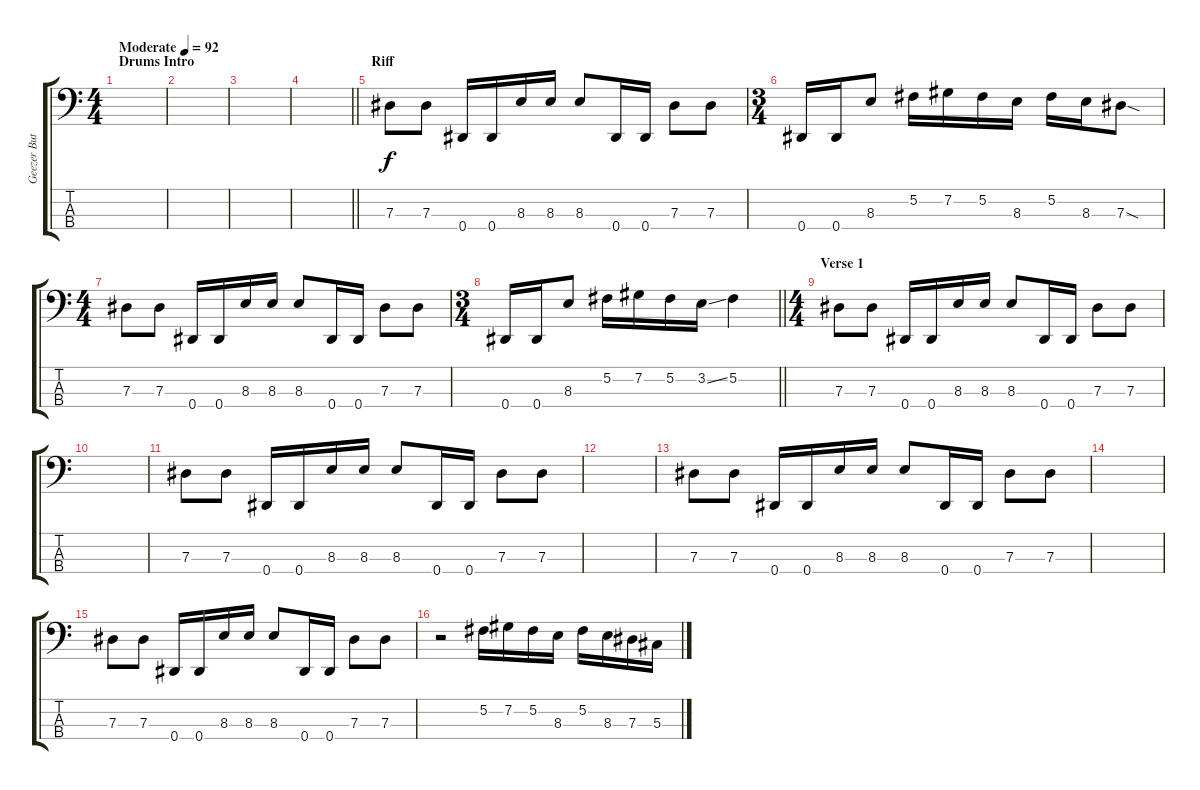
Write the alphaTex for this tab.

\track ("Geezer Butler" "Geezer But") {instrument electricbassfinger}
\staff {score tabs}
\tuning (Gb2 Db2 Ab1 Eb1) {hide}
\ts (4 4)
\section ("" "Drums Intro")
\tempo (92 "Moderate")
\clef f4
\ks c
|
|
|
\barLineRight lightlight
|
\section ("" "Riff")
7.3.8 7.3.8 0.4.16 0.4.16 8.3.16 8.3.16 8.3.8 0.4.16 0.4.16 7.3.8 7.3.8 |
\ts (3 4)
0.4.16 0.4.16 8.3.8 5.2.16 7.2.16 5.2.16 8.3.16 5.2.16 8.3.16 7.3{sod}.8 |
\ts (4 4)
7.3.8 7.3.8 0.4.16 0.4.16 8.3.16 8.3.16 8.3.8 0.4.16 0.4.16 7.3.8 7.3.8 |
\ts (3 4)
\barLineRight lightlight
0.4.16 0.4.16 8.3.8 5.2.16 7.2.16 5.2.16 3.2{ss}.16 5.2.4 |
\ts (4 4)
\section ("" "Verse 1")
7.3.8 7.3.8 0.4.16 0.4.16 8.3.16 8.3.16 8.3.8 0.4.16 0.4.16 7.3.8 7.3.8 |
|
7.3.8 7.3.8 0.4.16 0.4.16 8.3.16 8.3.16 8.3.8 0.4.16 0.4.16 7.3.8 7.3.8 |
|
7.3.8 7.3.8 0.4.16 0.4.16 8.3.16 8.3.16 8.3.8 0.4.16 0.4.16 7.3.8 7.3.8 |
|
7.3.8 7.3.8 0.4.16 0.4.16 8.3.16 8.3.16 8.3.8 0.4.16 0.4.16 7.3.8 7.3.8 |
r.2 5.2.16 7.2.16 5.2.16 8.3.16 5.2.16 8.3.16 7.3.16 5.3.16
